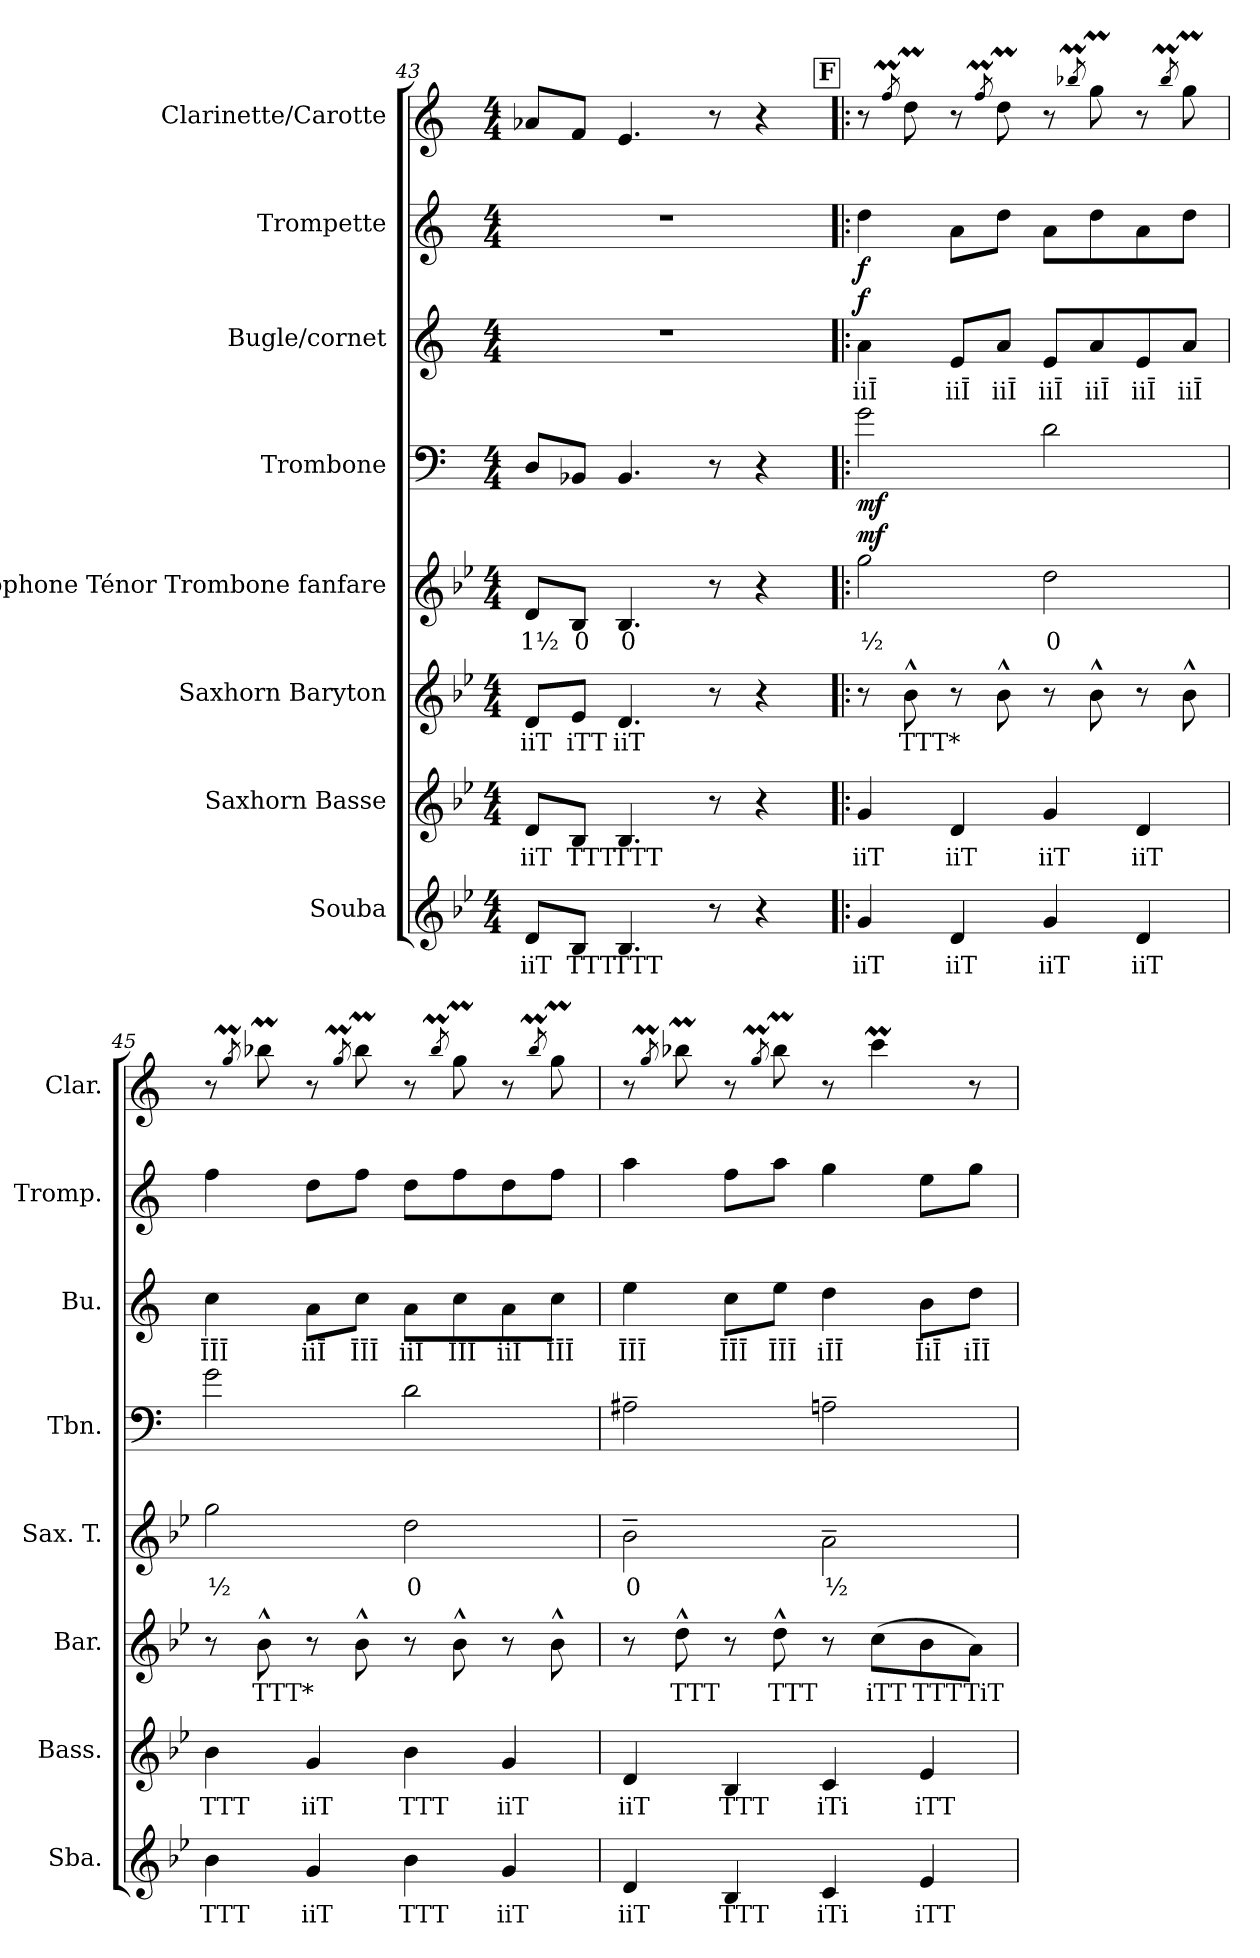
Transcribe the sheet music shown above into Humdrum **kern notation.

**kern	**text	**kern	**text	**kern	**text	**kern	**text	**dynam	**kern	**dynam	**kern	**text	**dynam	**kern	**dynam	**kern
*part8	*part8	*part7	*part7	*part6	*part6	*part5	*part5	*part5	*part4	*part4	*part3	*part3	*part3	*part2	*part2	*part1
*staff8	*staff8	*staff7	*staff7	*staff6	*staff6	*staff5	*staff5	*staff5	*staff4	*staff4	*staff3	*staff3	*staff3	*staff2	*staff2	*staff1
*I"Souba	*	*I"Saxhorn Basse	*	*I"Saxhorn Baryton	*	*I"Saxophone Ténor Trombone fanfare	*	*	*I"Trombone	*	*I"Bugle/cornet	*	*	*I"Trompette	*	*I"Clarinette/Carotte
*I'Sba.	*	*I'Bass.	*	*I'Bar.	*	*I'Sax. T.	*	*	*I'Tbn.	*	*I'Bu.	*	*	*I'Tromp.	*	*I'Clar.
*clefG2	*	*clefG2	*	*clefG2	*	*clefG2	*	*	*clefF4	*	*clefG2	*	*	*clefG2	*	*clefG2
*ITrd15c26	*	*ITrd8c14	*	*ITrd8c14	*	*ITrd8c14	*	*	*	*	*ITrd1c2	*	*	*ITrd1c2	*	*ITrd1c2
*k[b-e-]	*	*k[b-e-]	*	*k[b-e-]	*	*k[b-e-]	*	*	*k[]	*	*k[b-e-]	*	*	*k[b-e-]	*	*k[b-e-]
*M4/4	*	*M4/4	*	*M4/4	*	*M4/4	*	*	*M4/4	*	*M4/4	*	*	*M4/4	*	*M4/4
=43	=43	=43	=43	=43	=43	=43	=43	=43	=43	=43	=43	=43	=43	=43	=43	=43
!	!LO:LY:b	!	!LO:LY:b	!	!LO:LY:b	!	!LO:LY:b	!	!	!	!	!	!	!	!	!
8DD/L	iiT	8D/L	iiT	8D/L	iiT	8D/L	1½	.	8D/L	.	1r	.	.	1r	.	8g-X/L
!	!LO:LY:b	!	!LO:LY:b	!	!LO:LY:b	!	!LO:LY:b	!	!	!	!	!	!	!	!	!
8BBB-/J	TTT	8BB-/J	TTT	8E-/J	iTT	8BB-/J	0	.	8BB-X/J	.	.	.	.	.	.	8e-/J
!	!LO:LY:b	!	!LO:LY:b	!	!LO:LY:b	!	!LO:LY:b	!	!	!	!	!	!	!	!	!
4.BBB-/	TTT	4.BB-/	TTT	4.D/	iiT	4.BB-/	0	.	4.BB-/	.	.	.	.	.	.	4.d/
8r	.	8r	.	8r	.	8r	.	.	8r	.	.	.	.	.	.	8r
4r	.	4r	.	4r	.	4r	.	.	4r	.	.	.	.	.	.	4r
!!LO:PB:g=z
!!LO:REH:place=s1:a:B:fs=14:t=F
=44!|:	=44!|:	=44!|:	=44!|:	=44!|:	=44!|:	=44!|:	=44!|:	=44!|:	=44!|:	=44!|:	=44!|:	=44!|:	=44!|:	=44!|:	=44!|:	=44!|:
!	!LO:LY:b	!	!LO:LY:b	!	!	!	!LO:LY:b	!LO:DY:b	!	!LO:DY:b	!	!LO:LY:b	!LO:DY:b	!	!LO:DY:b	!
4GG/	iiT	4G/	iiT	8r	.	2g\	½	mf	2g\	mf	4g\	iiĪ	f	4cc\	f	8r
.	.	.	.	.	.	.	.	.	.	.	.	.	.	.	.	8qee-M/
!	!	!	!	!	!LO:LY:b	!	!	!	!	!	!	!	!	!	!	!
.	.	.	.	8B-^^\	TTT*	.	.	.	.	.	.	.	.	.	.	8ccM\
!	!LO:LY:b	!	!LO:LY:b	!	!	!	!	!	!	!	!	!LO:LY:b	!	!	!	!
4DD/	iiT	4D/	iiT	8r	.	.	.	.	.	.	8d/L	iiĪ	.	8g\L	.	8r
.	.	.	.	.	.	.	.	.	.	.	.	.	.	.	.	8qee-M/
!	!	!	!	!	!	!	!	!	!	!	!	!LO:LY:b	!	!	!	!
.	.	.	.	8B-^^\	.	.	.	.	.	.	8g/J	iiĪ	.	8cc\J	.	8ccM\
!	!LO:LY:b	!	!LO:LY:b	!	!	!	!LO:LY:b	!	!	!	!	!LO:LY:b	!	!	!	!
4GG/	iiT	4G/	iiT	8r	.	2d\	0	.	2d\	.	8d/L	iiĪ	.	8g\L	.	8r
.	.	.	.	.	.	.	.	.	.	.	.	.	.	.	.	8qaa-XM/
!	!	!	!	!	!	!	!	!	!	!	!	!LO:LY:b	!	!	!	!
.	.	.	.	8B-^^\	.	.	.	.	.	.	8g/	iiĪ	.	8cc\	.	8ffM\
!	!LO:LY:b	!	!LO:LY:b	!	!	!	!	!	!	!	!	!LO:LY:b	!	!	!	!
4DD/	iiT	4D/	iiT	8r	.	.	.	.	.	.	8d/	iiĪ	.	8g\	.	8r
.	.	.	.	.	.	.	.	.	.	.	.	.	.	.	.	8qaa-M/
!	!	!	!	!	!	!	!	!	!	!	!	!LO:LY:b	!	!	!	!
.	.	.	.	8B-^^\	.	.	.	.	.	.	8g/J	iiĪ	.	8cc\J	.	8ffM\
=45	=45	=45	=45	=45	=45	=45	=45	=45	=45	=45	=45	=45	=45	=45	=45	=45
!	!LO:LY:b	!	!LO:LY:b	!	!	!	!LO:LY:b	!	!	!	!	!LO:LY:b	!	!	!	!
4BB-\	TTT	4B-\	TTT	8r	.	2g\	½	.	2g\	.	4b-\	ĪĪĪ	.	4ee-\	.	8r
.	.	.	.	.	.	.	.	.	.	.	.	.	.	.	.	8qffM/
!	!	!	!	!	!LO:LY:b	!	!	!	!	!	!	!	!	!	!	!
.	.	.	.	8B-^^\	TTT*	.	.	.	.	.	.	.	.	.	.	8aa-XM\
!	!LO:LY:b	!	!LO:LY:b	!	!	!	!	!	!	!	!	!LO:LY:b	!	!	!	!
4GG/	iiT	4G/	iiT	8r	.	.	.	.	.	.	8g\L	iiĪ	.	8cc\L	.	8r
.	.	.	.	.	.	.	.	.	.	.	.	.	.	.	.	8qffM/
!	!	!	!	!	!	!	!	!	!	!	!	!LO:LY:b	!	!	!	!
.	.	.	.	8B-^^\	.	.	.	.	.	.	8b-\J	ĪĪĪ	.	8ee-\J	.	8aa-M\
!	!LO:LY:b	!	!LO:LY:b	!	!	!	!LO:LY:b	!	!	!	!	!LO:LY:b	!	!	!	!
4BB-\	TTT	4B-\	TTT	8r	.	2d\	0	.	2d\	.	8g\L	iiĪ	.	8cc\L	.	8r
.	.	.	.	.	.	.	.	.	.	.	.	.	.	.	.	8qaa-M/
!	!	!	!	!	!	!	!	!	!	!	!	!LO:LY:b	!	!	!	!
.	.	.	.	8B-^^\	.	.	.	.	.	.	8b-\	ĪĪĪ	.	8ee-\	.	8ffM\
!	!LO:LY:b	!	!LO:LY:b	!	!	!	!	!	!	!	!	!LO:LY:b	!	!	!	!
4GG/	iiT	4G/	iiT	8r	.	.	.	.	.	.	8g\	iiĪ	.	8cc\	.	8r
.	.	.	.	.	.	.	.	.	.	.	.	.	.	.	.	8qaa-M/
!	!	!	!	!	!	!	!	!	!	!	!	!LO:LY:b	!	!	!	!
.	.	.	.	8B-^^\	.	.	.	.	.	.	8b-\J	ĪĪĪ	.	8ee-\J	.	8ffM\
!!LO:PB:g=z
=46	=46	=46	=46	=46	=46	=46	=46	=46	=46	=46	=46	=46	=46	=46	=46	=46
!	!LO:LY:b	!	!LO:LY:b	!	!	!	!LO:LY:b	!	!	!	!	!LO:LY:b	!	!	!	!
4DD/	iiT	4D/	iiT	8r	.	2B-~\	0	.	2A#X~\	.	4dd\	ĪĪĪ	.	4gg\	.	8r
.	.	.	.	.	.	.	.	.	.	.	.	.	.	.	.	8qffM/
!	!	!	!	!	!LO:LY:b	!	!	!	!	!	!	!	!	!	!	!
.	.	.	.	8d^^\	TTT	.	.	.	.	.	.	.	.	.	.	8aa-XM\
!	!LO:LY:b	!	!LO:LY:b	!	!	!	!	!	!	!	!	!LO:LY:b	!	!	!	!
4BBB-/	TTT	4BB-/	TTT	8r	.	.	.	.	.	.	8b-\L	ĪĪĪ	.	8ee-\L	.	8r
.	.	.	.	.	.	.	.	.	.	.	.	.	.	.	.	8qffM/
!	!	!	!	!	!LO:LY:b	!	!	!	!	!	!	!LO:LY:b	!	!	!	!
.	.	.	.	8d^^\	TTT	.	.	.	.	.	8dd\J	ĪĪĪ	.	8gg\J	.	8aa-M\
!	!LO:LY:b	!	!LO:LY:b	!	!	!	!LO:LY:b	!	!	!	!	!LO:LY:b	!	!	!	!
4CC/	iTi	4C/	iTi	8r	.	2A~\	½	.	2An~\	.	4cc\	iĪĪ	.	4ff\	.	8r
!	!	!	!	!	!LO:LY:b	!	!	!	!	!	!	!	!	!	!	!
.	.	.	.	(>8c\L	iTT	.	.	.	.	.	.	.	.	.	.	4bb-M\
!	!LO:LY:b	!	!LO:LY:b	!	!LO:LY:b	!	!	!	!	!	!	!LO:LY:b	!	!	!	!
4EE-/	iTT	4E-/	iTT	8B-\	TTT	.	.	.	.	.	8a\L	ĪiĪ	.	8dd\L	.	.
!	!	!	!	!	!LO:LY:b	!	!	!	!	!	!	!LO:LY:b	!	!	!	!
.	.	.	.	8A\J)	TiT	.	.	.	.	.	8cc\J	iĪĪ	.	8ff\J	.	8r
=	=	=	=	=	=	=	=	=	=	=	=	=	=	=	=	=
*-	*-	*-	*-	*-	*-	*-	*-	*-	*-	*-	*-	*-	*-	*-	*-	*-
